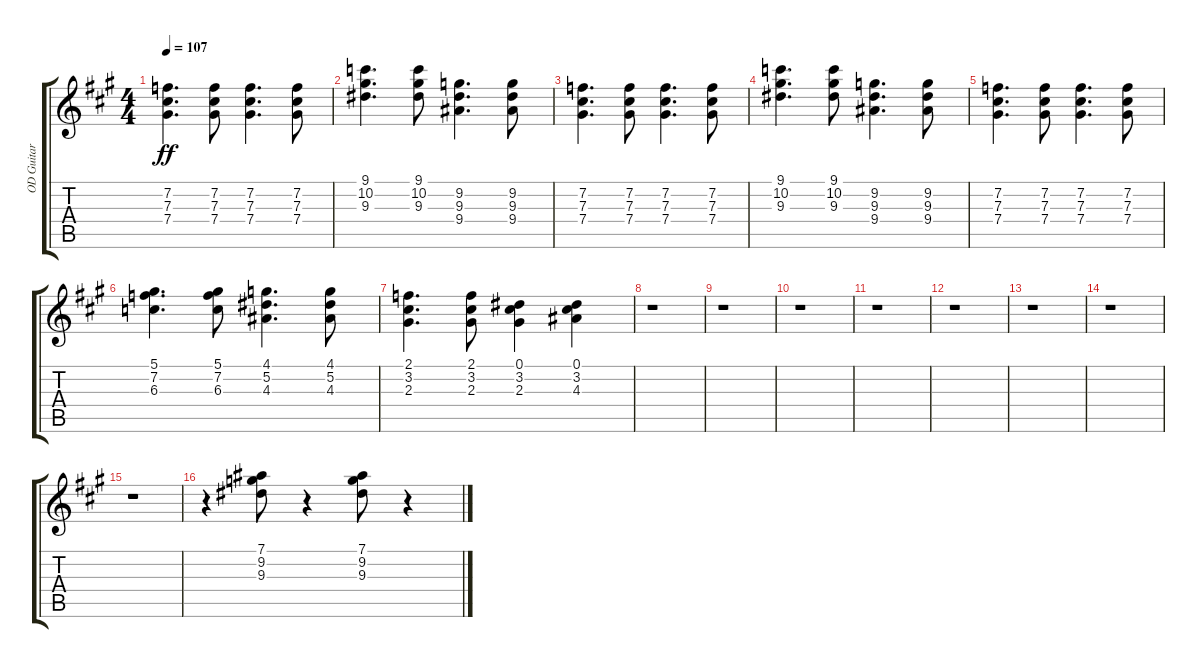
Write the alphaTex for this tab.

\track ("OD Guitar" "OD Guitar") {instrument overdrivenguitar}
\staff {score tabs}
\tuning (Eb4 Bb3 Gb3 Db3 Ab2 Eb2) {hide}
\ts (4 4)
\tempo 107
\clef g2
\ks a
(7.2 7.3 7.4).4{d dy ff} (7.2 7.3 7.4).8 (7.2 7.3 7.4).4{d} (7.2 7.3 7.4).8 |
(9.1 10.2 9.3).4{d} (9.1 10.2 9.3).8 (9.2 9.3 9.4).4{d} (9.2 9.3 9.4).8 |
(7.2 7.3 7.4).4{d} (7.2 7.3 7.4).8 (7.2 7.3 7.4).4{d} (7.2 7.3 7.4).8 |
(9.1 10.2 9.3).4{d} (9.1 10.2 9.3).8 (9.2 9.3 9.4).4{d} (9.2 9.3 9.4).8 |
(7.2 7.3 7.4).4{d} (7.2 7.3 7.4).8 (7.2 7.3 7.4).4{d} (7.2 7.3 7.4).8 |
(5.1 7.2 6.3).4{d} (5.1 7.2 6.3).8 (4.1 5.2 4.3).4{d} (4.1 5.2 4.3).8 |
(2.1 3.2 2.3).4{d} (2.1 3.2 2.3).8 (0.1 3.2 2.3).4 (0.1 3.2 4.3).4 |
r.1 |
r.1 |
r.1 |
r.1 |
r.1 |
r.1 |
r.1 |
r.1 |
r.4 (7.1 9.2 9.3).8 r.4 (7.1 9.2 9.3).8 r.4
